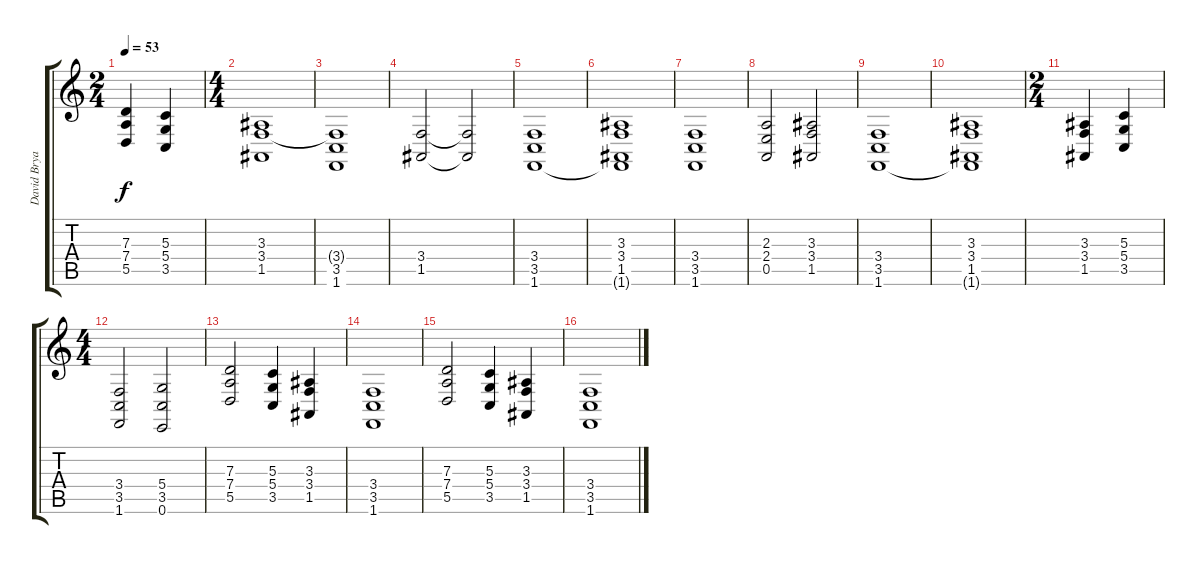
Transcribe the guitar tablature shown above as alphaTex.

\track ("David Bryan (Strings)" "David Brya") {instrument stringensemble2}
\staff {score tabs}
\tuning (E4 B3 G3 D3 A2 E2) {hide}
\ts (2 4)
\tempo 53
\clef g2
\ks c
(7.3 7.4 5.5).4{dy f} (5.3 5.4 3.5).4 |
\ts (4 4)
(3.3 3.4 1.5).1 |
(3.4{t} 3.5 1.6).1 |
(3.4 1.5).2 (3.4{t} 1.5{t}).2 |
(3.4 3.5 1.6).1 |
(3.3 3.4 1.5 1.6{t}).1 |
(3.4 3.5 1.6).1 |
(2.3 2.4 0.5).2 (3.3 3.4 1.5).2 |
(3.4 3.5 1.6).1 |
(3.3 3.4 1.5 1.6{t}).1 |
\ts (2 4)
(3.3 3.4 1.5).4 (5.3 5.4 3.5).4 |
\ts (4 4)
(3.4 3.5 1.6).2 (5.4 3.5 0.6).2 |
(7.3 7.4 5.5).2 (5.3 5.4 3.5).4 (3.3 3.4 1.5).4 |
(3.4 3.5 1.6).1 |
(7.3 7.4 5.5).2 (5.3 5.4 3.5).4 (3.3 3.4 1.5).4 |
(3.4 3.5 1.6).1
